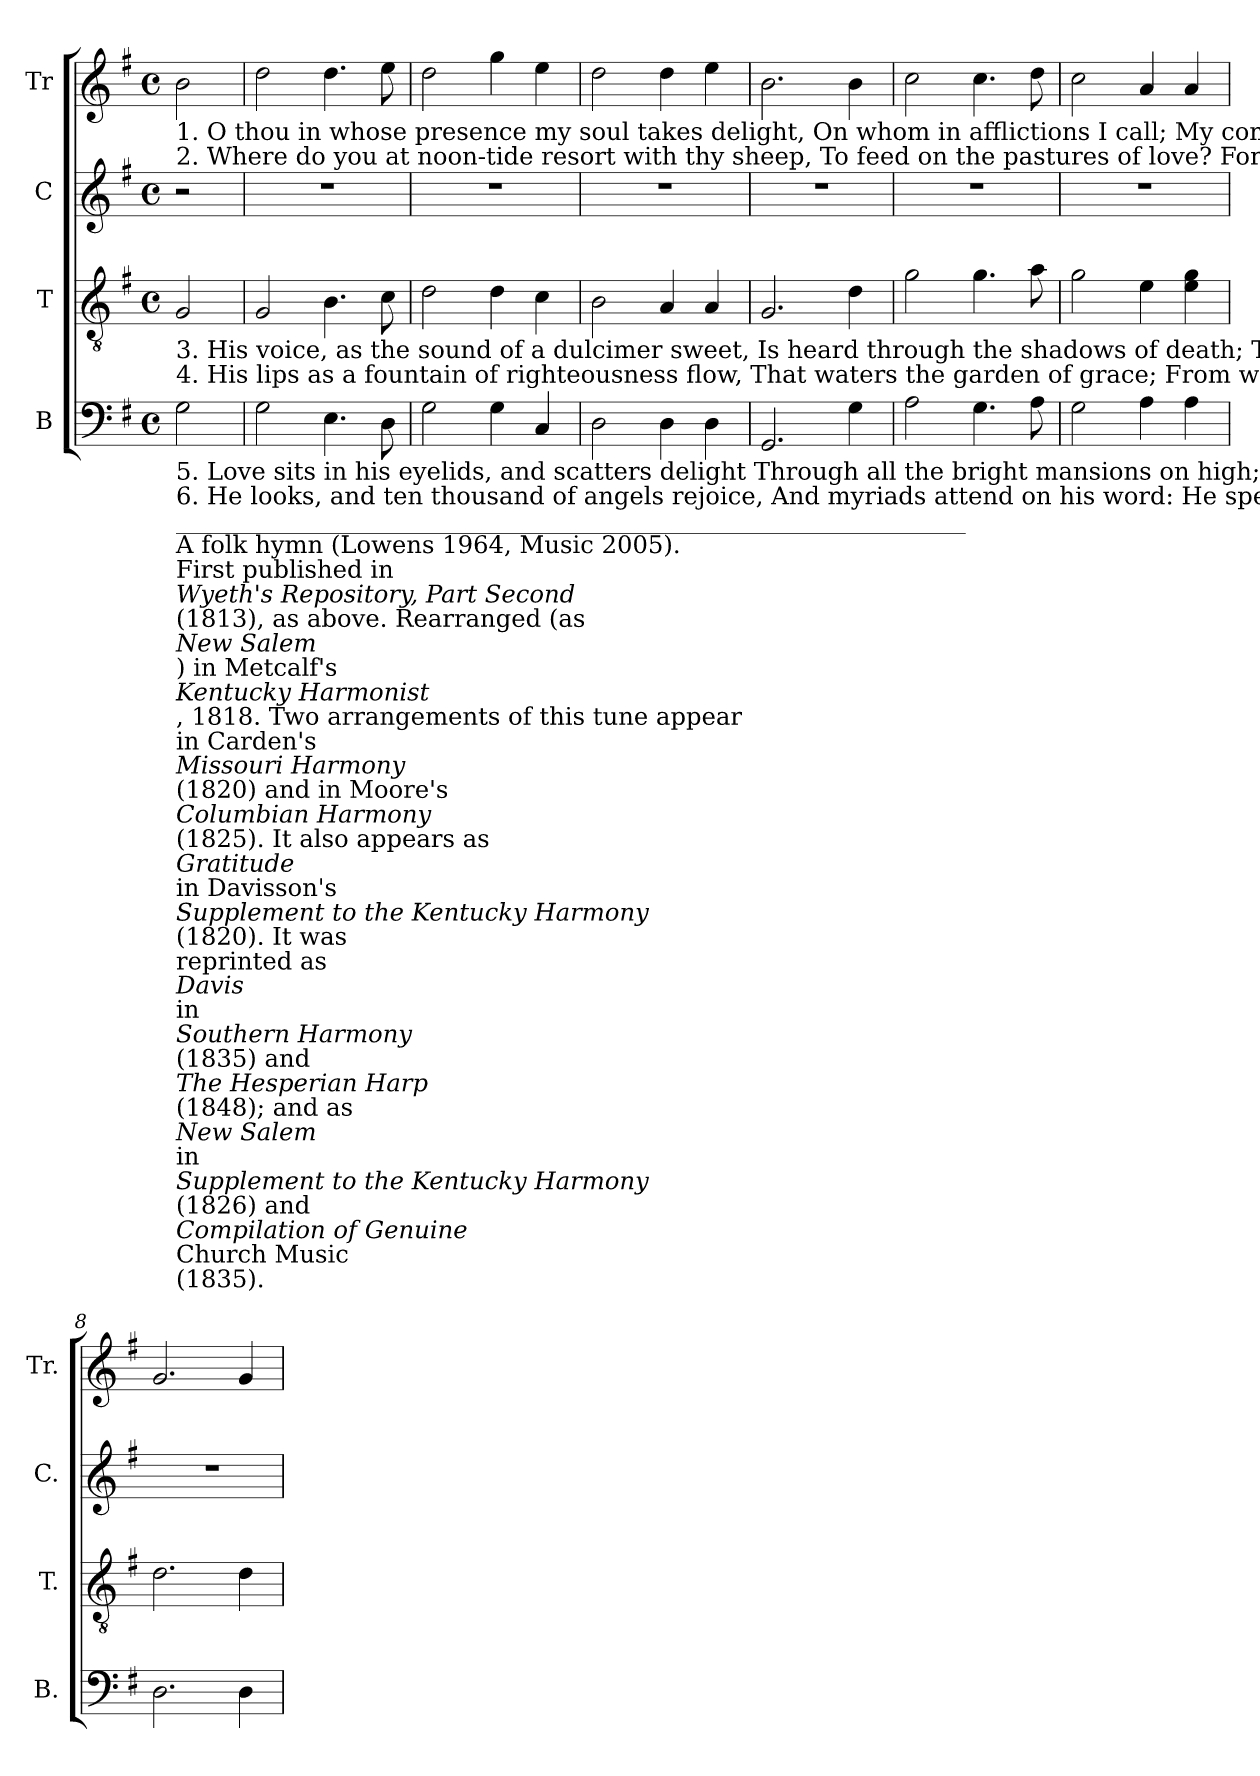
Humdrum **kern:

**kern	**kern	**kern	**kern
*part4	*part3	*part2	*part1
*staff4	*staff3	*staff2	*staff1
*I"B	*I"T	*I"C	*I"Tr
*I'B.	*I'T.	*I'C.	*I'Tr.
*clefF4	*clefGv2	*clefG2	*clefG2
*k[f#]	*k[f#]	*k[f#]	*k[f#]
*M4/4	*M4/4	*M4/4	*M4/4
*met(c)	*met(c)	*met(c)	*met(c)
*MM150	*MM150	*MM150	*MM150
=1	=1	=1	=1
!	!	!	!LO:TX:b:t=1. O thou in whose presence my soul takes delight,   On  whom  in  afflictions I  call;    My comfort  by     day      and my song in the night, My hope, my salvation,   my  all.
!	!	!	!LO:TX:b:t=2. Where do you at noon-tide resort with thy sheep,  To  feed  on the pastures of love?   For why in   the    val – ley of death should I weep,  Alone in  the  wilderness   rove?
!	!LO:TX:b:t=3. His voice, as the sound of a dulcimer sweet, Is heard through the shadows of death;  The cedars   of      Le  –  ba – non  bow at  his  feet,  The air is perfumed with his breath.	!	!
!	!LO:TX:b:t=4. His  lips as  a  fountain  of  righteousness flow,  That  waters  the  garden  of  grace;   From which their salvation the Gentiles shall know, And bask in the smiles of his face.	!	!
!LO:TX:b:t=5. Love sits in his eyelids, and scatters delight  Through all the bright mansions on high;  Their  faces  the    che – ru – bim  veil  in  his sight, And tremble with fullness of  joy.	!	!	!
!LO:TX:b:t=6.  He  looks,  and  ten thousand of  angels  rejoice,   And  myriads attend  on  his  word&colon;   He  speaks,  and   eternity,   filled   with  his  voice  Re–echoes the praise of her Lord.	!	!	!
!LO:TX:b:t=_________________________________________________________________	!	!	!
!LO:TX:b:t=A folk hymn (Lowens 1964, Music 2005).	!	!	!
!LO:TX:b:t=First published in	!	!	!
!LO:TX:b:i:t=Wyeth's Repository, Part Second	!	!	!
!LO:TX:b:t=(1813), as above. Rearranged (as	!	!	!
!LO:TX:b:i:t=New Salem	!	!	!
!LO:TX:b:t=) in Metcalf's	!	!	!
!LO:TX:b:i:t=Kentucky Harmonist	!	!	!
!LO:TX:b:t=, 1818. Two arrangements of this tune appear	!	!	!
!LO:TX:b:t=in Carden's	!	!	!
!LO:TX:b:i:t=Missouri Harmony	!	!	!
!LO:TX:b:t=(1820) and in Moore's	!	!	!
!LO:TX:b:i:t=Columbian Harmony	!	!	!
!LO:TX:b:t=(1825). It also appears as	!	!	!
!LO:TX:b:i:t=Gratitude	!	!	!
!LO:TX:b:t=in Davisson's	!	!	!
!LO:TX:b:i:t=Supplement to the Kentucky Harmony	!	!	!
!LO:TX:b:t=(1820). It was	!	!	!
!LO:TX:b:t=reprinted as	!	!	!
!LO:TX:b:i:t=Davis	!	!	!
!LO:TX:b:t=in	!	!	!
!LO:TX:b:i:t=Southern Harmony	!	!	!
!LO:TX:b:t=(1835) and	!	!	!
!LO:TX:b:i:t=The Hesperian Harp	!	!	!
!LO:TX:b:t=(1848); and as	!	!	!
!LO:TX:b:i:t=New Salem	!	!	!
!LO:TX:b:t=in	!	!	!
!LO:TX:b:i:t=Supplement to the Kentucky Harmony	!	!	!
!LO:TX:b:t=(1826) and	!	!	!
!LO:TX:b:i:t=Compilation of Genuine	!	!	!
!LO:TX:b:t=Church Music	!	!	!
!LO:TX:b:t=(1835).	!	!	!
2G!\	2G!/	2r	2b!\
=2	=2	=2	=2
2G!\	2G!/	1r	2dd!\
4.E!\	4.B!\	.	4.dd!\
8D!\	8c!\	.	8ee!\
=3	=3	=3	=3
2G!\	2d!\	1r	2dd!\
4G!\	4d!\	.	4gg!\
4C!/	4c!\	.	4ee!\
=4	=4	=4	=4
2D!\	2B!\	1r	2dd!\
4D!\	4A!/	.	4dd!\
4D!\	4A!/	.	4ee!\
=5	=5	=5	=5
2.GG!/	2.G!/	1r	2.b!\
4G!\	4d!\	.	4b!\
=6	=6	=6	=6
2A!\	2g!\	1r	2cc!\
4.G!\	4.g!\	.	4.cc!\
8A!\	8a!\	.	8dd!\
=7	=7	=7	=7
2G!\	2g!\	1r	2cc!\
4A!\	4e!\	.	4a!/
4A!\	4e!\ 4g!\	.	4a!/
=8	=8	=8	=8
2.D!\	2.d!\	1r	2.g!/
4D!\	4d!\	.	4g!/
=	=	=	=
*-	*-	*-	*-
